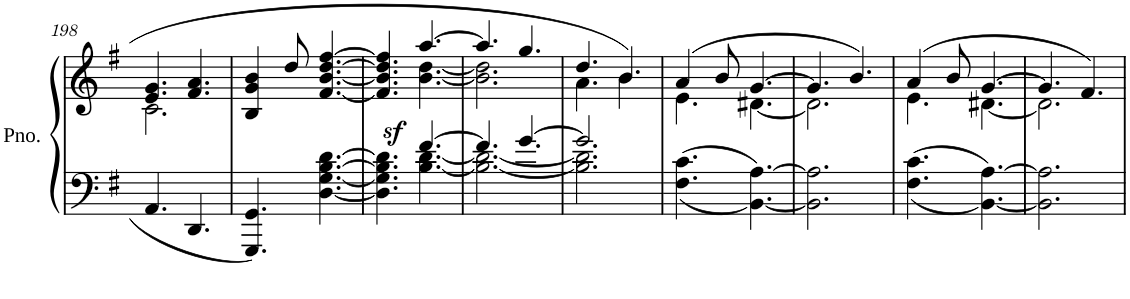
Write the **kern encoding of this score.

**kern	**kern	**dynam
*part1	*part1	*part1
*staff2	*staff1	*staff1/2
*I"Piano	*	*
*I'Pno.	*	*
!!LO:PB:g=z
*clefF4	*clefG2	*
*k[f#]	*k[f#]	*
*M6/8	*M6/8	*
=198	=198	=198
*	*^	*
4.AA/	4.e/ 4.g/	2.c\	.
4.DD/	4.f#/ 4.a/	.	.
=199	=199	=199	=199
4.GGG/ 4.GG/	2.ryy	4B/ 4g/ 4b/	.
.	.	8dd/	.
!	!	!	!LO:DY:b
[<4.D\ [<4.G\ [4.B\ [4.d\	.	[<4.f#/ [<4.b/ [4.dd/ [4.ff#/	sf
=200	=200	=200	=200
*^	*	*	*
4.D\] 4.G\] 4.B\] 4.d\]	4.ryy	4.ryy	4.f#/] 4.b/] 4.dd/] 4.ff#/]	.
[4.B\ [4.d\	[4.f#/	[4.aa/	[4.b\ [4.dd\	.
=201	=201	=201	=201	=201
2.B\_ 2.d\_	4.f#/]	4.aa/]	2.b\] 2.dd\]	.
.	[4.g/	4.gg/	.	.
=202	=202	=202	=202	=202
2.B\] 2.d\]	2.g/]	4.dd/	4.a\	.
.	.	4.b/	4.b\	.
*v	*v	*	*	*
=203	=203	=203	=203
4.F#\ 4.c\	(4a/	4.e\	.
.	8b/	.	.
[<4.BB\ [4.A\	[4.g/	[4.d#X\	.
=204	=204	=204	=204
2.BB\] 2.A\]	4.g/]	2.d#\]	.
.	4.b/)	.	.
=205	=205	=205	=205
4.F#\ 4.c\	(4a/	4.e\	.
.	8b/	.	.
[<4.BB\ [4.A\	[4.g/	[4.d#X\	.
=206	=206	=206	=206
2.BB\] 2.A\]	4.g/]	2.d#\]	.
.	4.f#/)	.	.
*	*v	*v	*
=	=	=
*-	*-	*-
